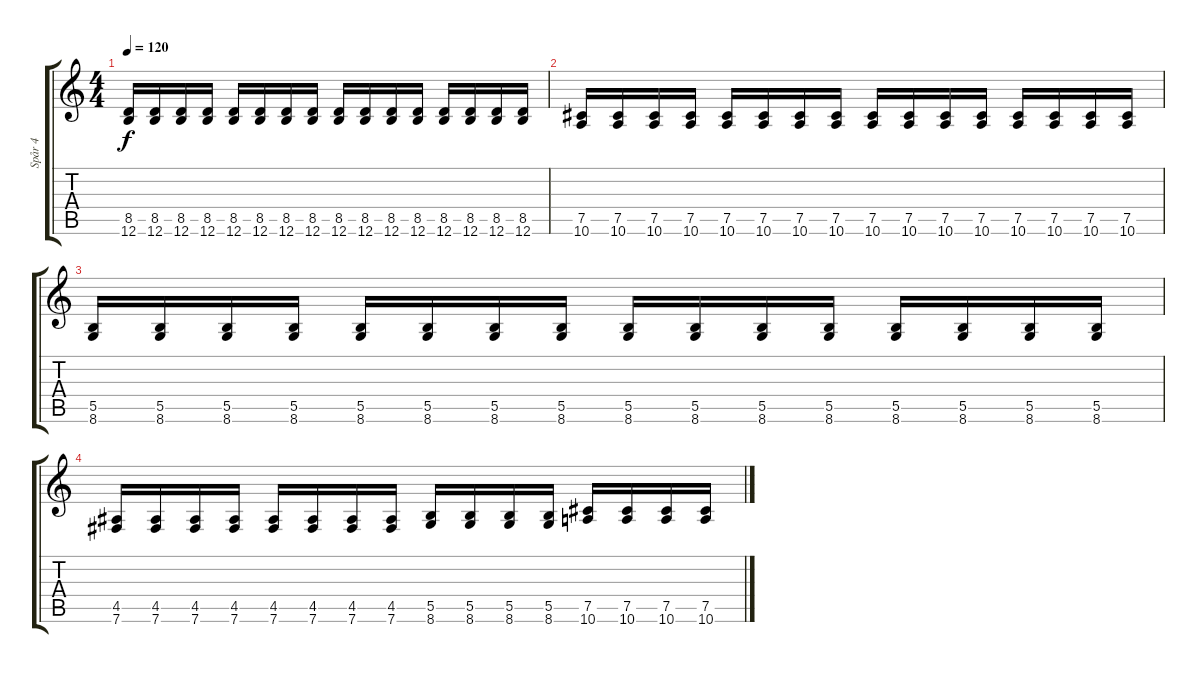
\track ("Spår 4" "Spår 4") {instrument distortionguitar}
\staff {score tabs}
\tuning (Db4 Ab3 E3 B2 Gb2 B1) {hide}
\ts (4 4)
\tempo 120
\clef g2
\ks c
(8.5 12.6).16{dy f} (8.5 12.6).16 (8.5 12.6).16 (8.5 12.6).16 (8.5 12.6).16 (8.5 12.6).16 (8.5 12.6).16 (8.5 12.6).16 (8.5 12.6).16 (8.5 12.6).16 (8.5 12.6).16 (8.5 12.6).16 (8.5 12.6).16 (8.5 12.6).16 (8.5 12.6).16 (8.5 12.6).16 |
(7.5 10.6).16 (7.5 10.6).16 (7.5 10.6).16 (7.5 10.6).16 (7.5 10.6).16 (7.5 10.6).16 (7.5 10.6).16 (7.5 10.6).16 (7.5 10.6).16 (7.5 10.6).16 (7.5 10.6).16 (7.5 10.6).16 (7.5 10.6).16 (7.5 10.6).16 (7.5 10.6).16 (7.5 10.6).16 |
(5.5 8.6).16 (5.5 8.6).16 (5.5 8.6).16 (5.5 8.6).16 (5.5 8.6).16 (5.5 8.6).16 (5.5 8.6).16 (5.5 8.6).16 (5.5 8.6).16 (5.5 8.6).16 (5.5 8.6).16 (5.5 8.6).16 (5.5 8.6).16 (5.5 8.6).16 (5.5 8.6).16 (5.5 8.6).16 |
(4.5 7.6).16 (4.5 7.6).16 (4.5 7.6).16 (4.5 7.6).16 (4.5 7.6).16 (4.5 7.6).16 (4.5 7.6).16 (4.5 7.6).16 (5.5 8.6).16 (5.5 8.6).16 (5.5 8.6).16 (5.5 8.6).16 (7.5 10.6).16 (7.5 10.6).16 (7.5 10.6).16 (7.5 10.6).16
